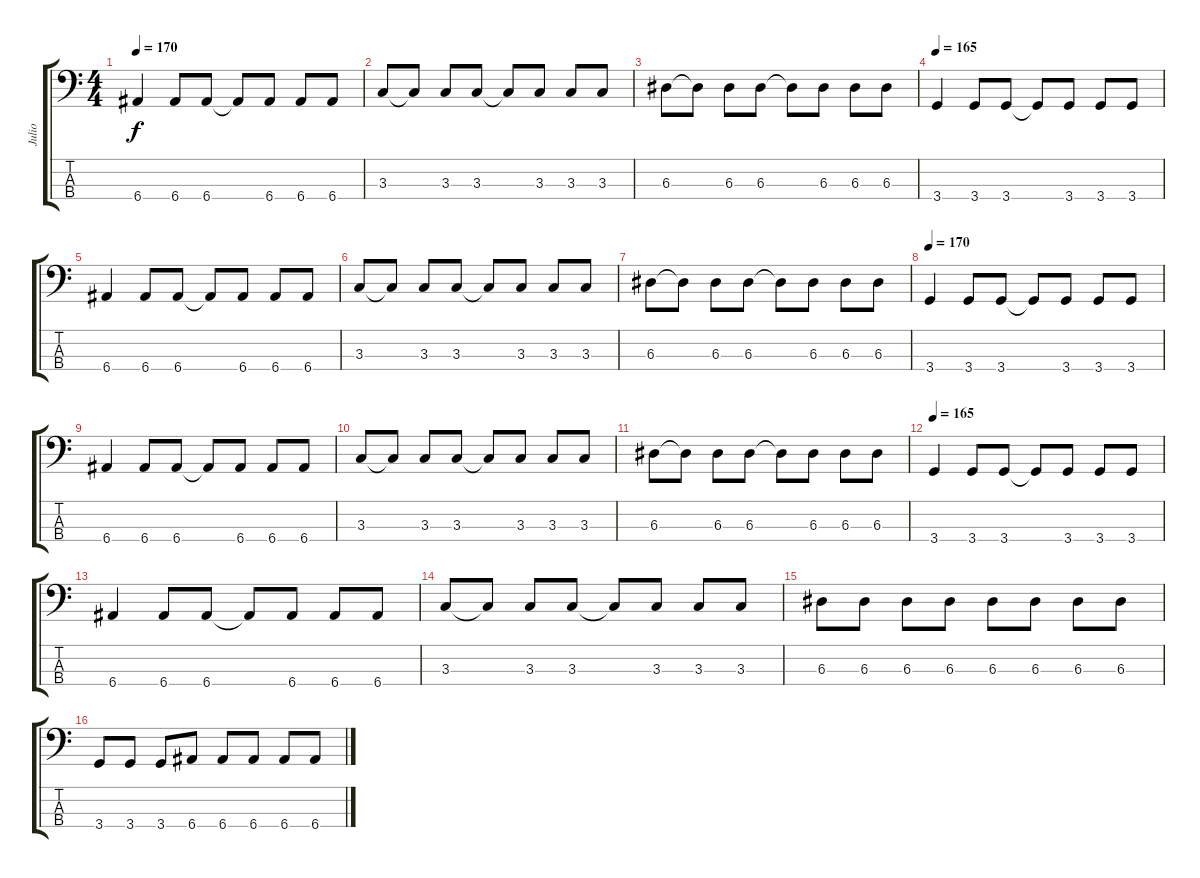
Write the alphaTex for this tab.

\track ("Julio" "Julio") {instrument electricbassfinger}
\staff {score tabs}
\tuning (G2 D2 A1 E1) {hide}
\ts (4 4)
\tempo 170
\clef f4
\ks c
6.4.4{dy f} 6.4.8 6.4.8 6.4{t}.8 6.4.8 6.4.8 6.4.8 |
3.3.8 3.3{t}.8 3.3.8 3.3.8 3.3{t}.8 3.3.8 3.3.8 3.3.8 |
6.3.8 6.3{t}.8 6.3.8 6.3.8 6.3{t}.8 6.3.8 6.3.8 6.3.8 |
\tempo 165
3.4.4 3.4.8 3.4.8 3.4{t}.8 3.4.8 3.4.8 3.4.8 |
6.4.4 6.4.8 6.4.8 6.4{t}.8 6.4.8 6.4.8 6.4.8 |
3.3.8 3.3{t}.8 3.3.8 3.3.8 3.3{t}.8 3.3.8 3.3.8 3.3.8 |
6.3.8 6.3{t}.8 6.3.8 6.3.8 6.3{t}.8 6.3.8 6.3.8 6.3.8 |
\tempo 170
3.4.4 3.4.8 3.4.8 3.4{t}.8 3.4.8 3.4.8 3.4.8 |
6.4.4 6.4.8 6.4.8 6.4{t}.8 6.4.8 6.4.8 6.4.8 |
3.3.8 3.3{t}.8 3.3.8 3.3.8 3.3{t}.8 3.3.8 3.3.8 3.3.8 |
6.3.8 6.3{t}.8 6.3.8 6.3.8 6.3{t}.8 6.3.8 6.3.8 6.3.8 |
\tempo 165
3.4.4 3.4.8 3.4.8 3.4{t}.8 3.4.8 3.4.8 3.4.8 |
6.4.4 6.4.8 6.4.8 6.4{t}.8 6.4.8 6.4.8 6.4.8 |
3.3.8 3.3{t}.8 3.3.8 3.3.8 3.3{t}.8 3.3.8 3.3.8 3.3.8 |
6.3.8 6.3.8 6.3.8 6.3.8 6.3.8 6.3.8 6.3.8 6.3.8 |
3.4.8 3.4.8 3.4.8 6.4.8 6.4.8 6.4.8 6.4.8 6.4.8
